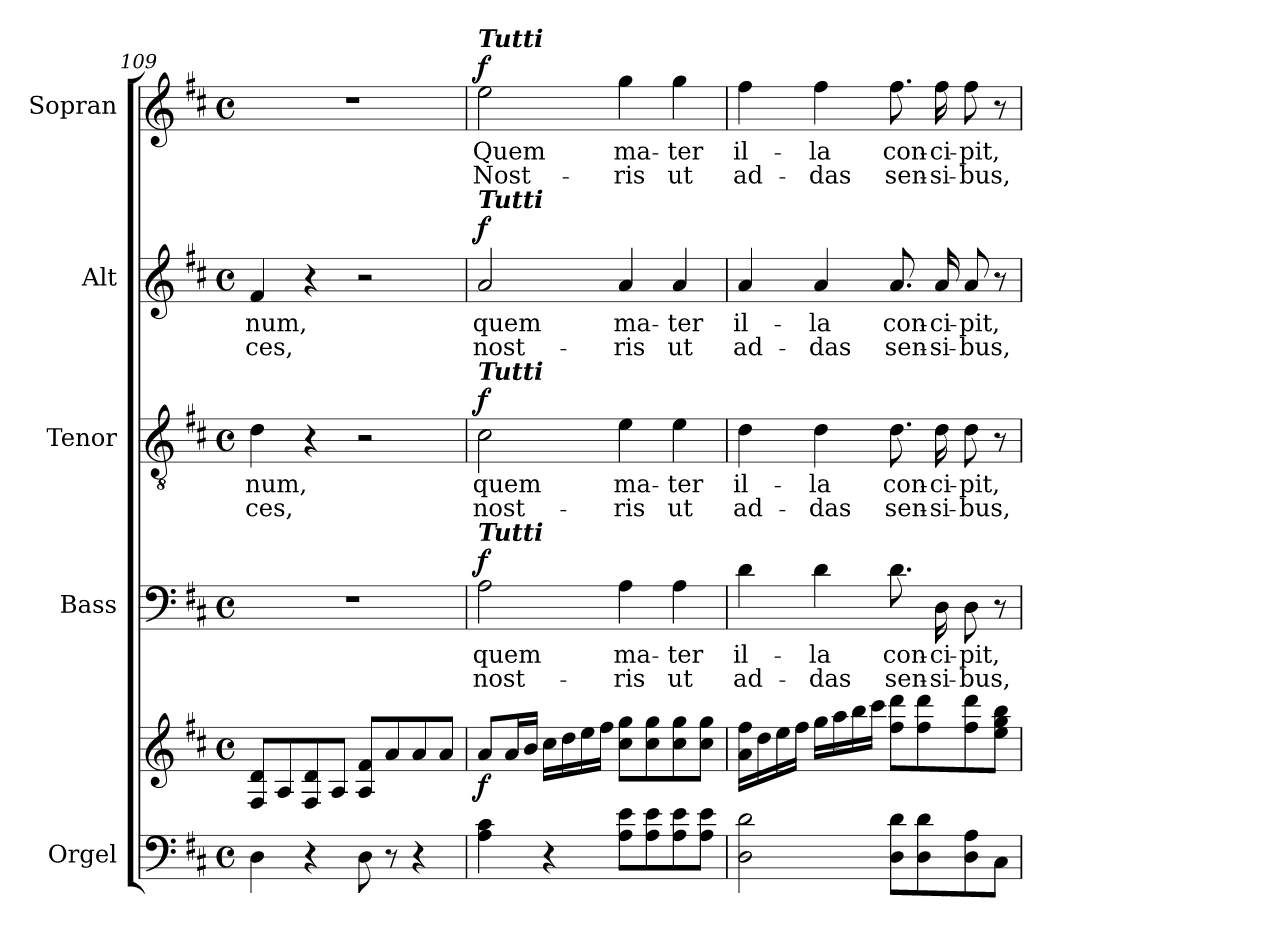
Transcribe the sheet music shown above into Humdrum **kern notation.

**kern	**kern	**dynam	**kern	**text	**text	**dynam	**kern	**text	**text	**dynam	**kern	**text	**text	**dynam	**kern	**text	**text	**dynam
*part5	*part5	*part5	*part4	*part4	*part4	*part4	*part3	*part3	*part3	*part3	*part2	*part2	*part2	*part2	*part1	*part1	*part1	*part1
*staff6	*staff5	*staff5/6	*staff4	*staff4	*staff4	*staff4	*staff3	*staff3	*staff3	*staff3	*staff2	*staff2	*staff2	*staff2	*staff1	*staff1	*staff1	*staff1
*I"Orgel	*	*	*I"Bass	*	*	*	*I"Tenor	*	*	*	*I"Alt	*	*	*	*I"Sopran	*	*	*
*I'Org.	*	*	*I'B.	*	*	*	*I'T.	*	*	*	*I'A.	*	*	*	*I'S.	*	*	*
*clefF4	*clefG2	*	*clefF4	*	*	*	*clefGv2	*	*	*	*clefG2	*	*	*	*clefG2	*	*	*
*k[f#c#]	*k[f#c#]	*	*k[f#c#]	*	*	*	*k[f#c#]	*	*	*	*k[f#c#]	*	*	*	*k[f#c#]	*	*	*
*D:	*D:	*	*D:	*	*	*	*D:	*	*	*	*D:	*	*	*	*D:	*	*	*
*M4/4	*M4/4	*	*M4/4	*	*	*	*M4/4	*	*	*	*M4/4	*	*	*	*M4/4	*	*	*
*met(c)	*met(c)	*	*met(c)	*	*	*	*met(c)	*	*	*	*met(c)	*	*	*	*met(c)	*	*	*
=109	=109	=109	=109	=109	=109	=109	=109	=109	=109	=109	=109	=109	=109	=109	=109	=109	=109	=109
!	!	!	!	!	!	!	!	!LO:LY:b	!LO:LY:b	!	!	!LO:LY:b	!LO:LY:b	!	!	!	!	!
4D\	8F#/ 8d/L	.	1r	.	.	.	4d\	-num,	-ces,	.	4f#/	-num,	-ces,	.	1r	.	.	.
.	8A/	.	.	.	.	.	.	.	.	.	.	.	.	.	.	.	.	.
4r	8F#/ 8d/	.	.	.	.	.	4r	.	.	.	4r	.	.	.	.	.	.	.
.	8A/J	.	.	.	.	.	.	.	.	.	.	.	.	.	.	.	.	.
8D\	8A/ 8f#/L	.	.	.	.	.	2r	.	.	.	2r	.	.	.	.	.	.	.
8r	8a/	.	.	.	.	.	.	.	.	.	.	.	.	.	.	.	.	.
4r	8a/	.	.	.	.	.	.	.	.	.	.	.	.	.	.	.	.	.
.	8a/J	.	.	.	.	.	.	.	.	.	.	.	.	.	.	.	.	.
=110	=110	=110	=110	=110	=110	=110	=110	=110	=110	=110	=110	=110	=110	=110	=110	=110	=110	=110
!	!	!	!	!	!	!	!	!	!	!	!	!	!	!	!LO:TX:a:Bi:t=Tutti	!	!	!
!	!	!	!	!	!	!	!	!	!	!	!LO:TX:a:Bi:t=Tutti	!	!	!	!	!	!	!
!	!	!	!	!	!	!	!LO:TX:a:Bi:t=Tutti	!	!	!	!	!	!	!	!	!	!	!
!	!	!	!LO:TX:a:Bi:t=Tutti	!	!	!	!	!	!	!	!	!	!	!	!	!	!	!
!	!	!LO:DY:b	!	!LO:LY:b	!LO:LY:b	!LO:DY:a	!	!LO:LY:b	!LO:LY:b	!LO:DY:a	!	!LO:LY:b	!LO:LY:b	!LO:DY:a	!	!LO:LY:b	!LO:LY:b	!LO:DY:a
4A\ 4c#\	8a/L	f	2A\	quem	nost-	f	2c#\	quem	nost-	f	2a/	quem	nost-	f	2ee\	Quem	Nost-	f
.	16a/L	.	.	.	.	.	.	.	.	.	.	.	.	.	.	.	.	.
.	16b/JJ	.	.	.	.	.	.	.	.	.	.	.	.	.	.	.	.	.
4r	16cc#\LL	.	.	.	.	.	.	.	.	.	.	.	.	.	.	.	.	.
.	16dd\	.	.	.	.	.	.	.	.	.	.	.	.	.	.	.	.	.
.	16ee\	.	.	.	.	.	.	.	.	.	.	.	.	.	.	.	.	.
.	16ff#\JJ	.	.	.	.	.	.	.	.	.	.	.	.	.	.	.	.	.
!	!	!	!	!LO:LY:b	!LO:LY:b	!	!	!LO:LY:b	!LO:LY:b	!	!	!LO:LY:b	!LO:LY:b	!	!	!LO:LY:b	!LO:LY:b	!
8A\ 8e\L	8cc#\ 8gg\L	.	4A\	ma-	-ris	.	4e\	ma-	-ris	.	4a/	ma-	-ris	.	4gg\	ma-	-ris	.
8A\ 8e\	8cc#\ 8gg\	.	.	.	.	.	.	.	.	.	.	.	.	.	.	.	.	.
!	!	!	!	!LO:LY:b	!LO:LY:b	!	!	!LO:LY:b	!LO:LY:b	!	!	!LO:LY:b	!LO:LY:b	!	!	!LO:LY:b	!LO:LY:b	!
8A\ 8e\	8cc#\ 8gg\	.	4A\	-ter	ut	.	4e\	-ter	ut	.	4a/	-ter	ut	.	4gg\	-ter	ut	.
8A\ 8e\J	8cc#\ 8gg\J	.	.	.	.	.	.	.	.	.	.	.	.	.	.	.	.	.
!!LO:LB:g=z
=111	=111	=111	=111	=111	=111	=111	=111	=111	=111	=111	=111	=111	=111	=111	=111	=111	=111	=111
!	!	!	!	!LO:LY:b	!LO:LY:b	!	!	!LO:LY:b	!LO:LY:b	!	!	!LO:LY:b	!LO:LY:b	!	!	!LO:LY:b	!LO:LY:b	!
2D\ 2d\	16a\ 16ff#\LL	.	4d\	il-	ad-	.	4d\	il-	ad-	.	4a/	il-	ad-	.	4ff#\	il-	ad-	.
.	16dd\	.	.	.	.	.	.	.	.	.	.	.	.	.	.	.	.	.
.	16ee\	.	.	.	.	.	.	.	.	.	.	.	.	.	.	.	.	.
.	16ff#\JJ	.	.	.	.	.	.	.	.	.	.	.	.	.	.	.	.	.
!	!	!	!	!LO:LY:b	!LO:LY:b	!	!	!LO:LY:b	!LO:LY:b	!	!	!LO:LY:b	!LO:LY:b	!	!	!LO:LY:b	!LO:LY:b	!
.	16gg\LL	.	4d\	-la	-das	.	4d\	-la	-das	.	4a/	-la	-das	.	4ff#\	-la	-das	.
.	16aa\	.	.	.	.	.	.	.	.	.	.	.	.	.	.	.	.	.
.	16bb\	.	.	.	.	.	.	.	.	.	.	.	.	.	.	.	.	.
.	16ccc#\JJ	.	.	.	.	.	.	.	.	.	.	.	.	.	.	.	.	.
!	!	!	!	!LO:LY:b	!LO:LY:b	!	!	!LO:LY:b	!LO:LY:b	!	!	!LO:LY:b	!LO:LY:b	!	!	!LO:LY:b	!LO:LY:b	!
8D\ 8d\L	8ff#\ 8ddd\L	.	8.d\	con-	sen-	.	8.d\	con-	sen-	.	8.a/	con-	sen-	.	8.ff#\	con-	sen-	.
8D\ 8d\	8ff#\ 8ddd\	.	.	.	.	.	.	.	.	.	.	.	.	.	.	.	.	.
!	!	!	!	!LO:LY:b	!LO:LY:b	!	!	!LO:LY:b	!LO:LY:b	!	!	!LO:LY:b	!LO:LY:b	!	!	!LO:LY:b	!LO:LY:b	!
.	.	.	16D\	-ci-	-si-	.	16d\	-ci-	-si-	.	16a/	-ci-	-si-	.	16ff#\	-ci-	-si-	.
!	!	!	!	!LO:LY:b	!LO:LY:b	!	!	!LO:LY:b	!LO:LY:b	!	!	!LO:LY:b	!LO:LY:b	!	!	!LO:LY:b	!LO:LY:b	!
8D\ 8A\	8ff#\ 8ddd\	.	8D\	-pit,	-bus,	.	8d\	-pit,	-bus,	.	8a/	-pit,	-bus,	.	8ff#\	-pit,	-bus,	.
8C#\J	8ee\ 8gg\ 8bb\J	.	8r	.	.	.	8r	.	.	.	8r	.	.	.	8r	.	.	.
=	=	=	=	=	=	=	=	=	=	=	=	=	=	=	=	=	=	=
*-	*-	*-	*-	*-	*-	*-	*-	*-	*-	*-	*-	*-	*-	*-	*-	*-	*-	*-
